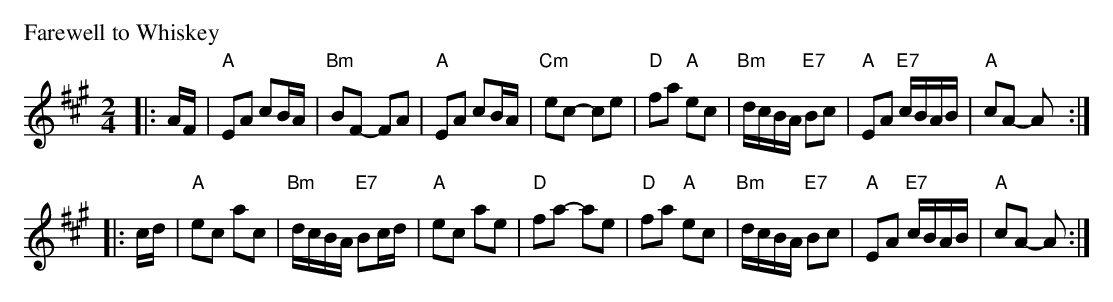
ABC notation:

X:1
P: Farewell to Whiskey
M: 2/4
L: 1/16
K: A
|: AF \
| "A"E2A2 c2BA | "Bm"B2F2- F2A2 | "A"E2A2 c2BA | "Cm"e2c2- c2e2 \
| "D"f2a2 "A"e2c2 | "Bm"dcBA "E7"B2c2 | "A"E2A2 "E7"cBAB | "A"c2A2- A2 :|
|: cd \
| "A"e2c2 a2c2 | "Bm"dcBA "E7"B2cd | "A"e2c2 a2e2 | "D"f2a2- a2e2 \
| "D"f2a2 "A"e2c2 | "Bm"dcBA "E7"B2c2 | "A"E2A2 "E7"cBAB | "A"c2A2- A2 :|
